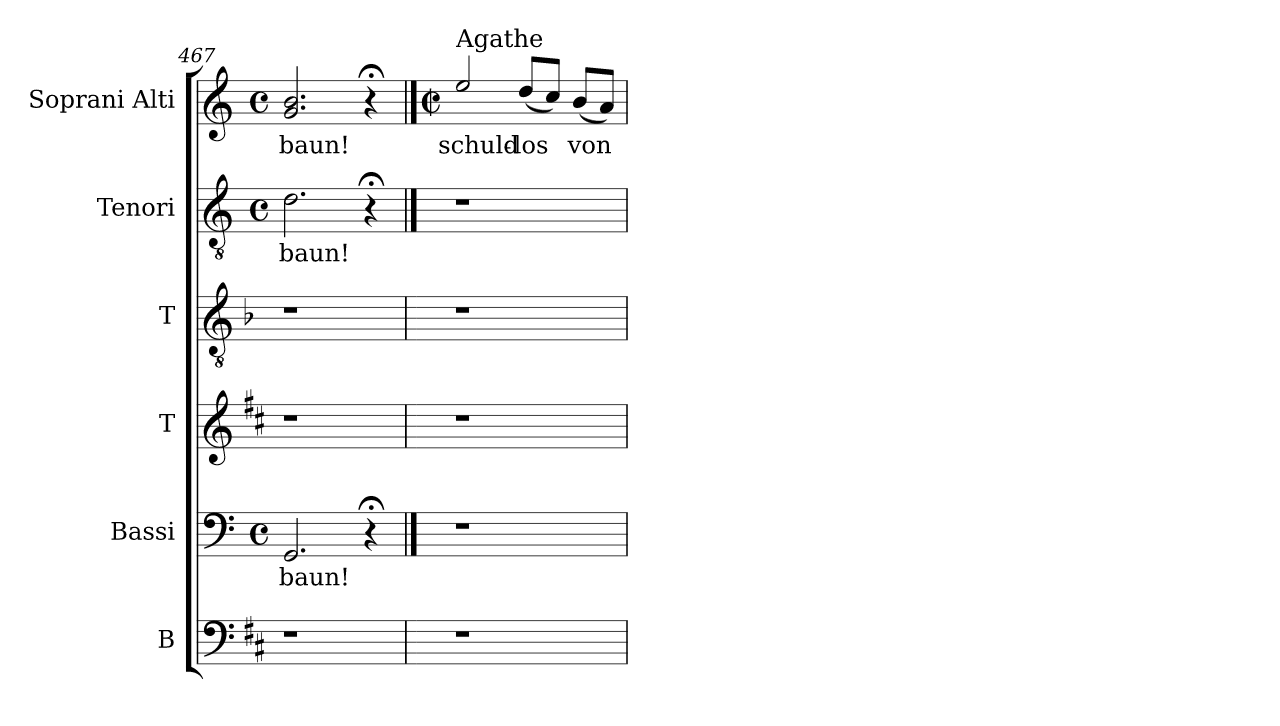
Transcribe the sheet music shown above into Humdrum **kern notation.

**kern	**kern	**text	**kern	**kern	**kern	**text	**kern	**text
*part6	*part5	*part5	*part4	*part3	*part2	*part2	*part1	*part1
*staff6	*staff5	*staff5	*staff4	*staff3	*staff2	*staff2	*staff1	*staff1
*I"B	*I"Bassi	*	*I"T	*I"T	*I"Tenori	*	*I"Soprani  Alti	*
*I'B	*I'B	*	*I'T	*I'T	*I'T	*	*I'S  A	*
*clefF4	*clefF4	*	*clefG2	*clefGv2	*clefGv2	*	*clefG2	*
*k[f#c#]	*k[]	*	*k[f#c#]	*k[b-]	*k[]	*	*k[]	*
*D:	*C:	*	*D:	*F:	*C:	*	*C:	*
*	*M4/4	*	*	*	*M4/4	*	*M4/4	*
*	*met(c)	*	*	*	*met(c)	*	*met(c)	*
=467	=467	=467	=467	=467	=467	=467	=467	=467
!	!	!LO:LY:b:cj	!	!	!	!LO:LY:b:cj	!	!LO:LY:b:cj
1r	2.GG/	baun!	1r	1r	2.d\	baun!	2.b/ 2.g/	baun!
.	4r;<	.	.	.	4r;<	.	4r;<	.
!!LO:LB:g=z
=468	==468	==468	=468	=468	==468	==468	==468	==468
*	*	*	*	*	*	*	*M2/2	*
*	*	*	*	*	*	*	*met(c|)	*
!	!	!	!	!	!	!	!LO:TX:a:t=Agathe	!
!	!	!	!	!	!	!	!	!LO:LY:b:cj
1r	1r	.	1r	1r	1r	.	2ee/	schuld-
!	!	!	!	!	!	!	!	!LO:LY:b:cj
.	.	.	.	.	.	.	(>8dd/L	-los
.	.	.	.	.	.	.	8cc/J)	.
!	!	!	!	!	!	!	!	!LO:LY:b:cj
.	.	.	.	.	.	.	(>8b/L	von
.	.	.	.	.	.	.	8a/J)	.
=	=	=	=	=	=	=	=	=
*-	*-	*-	*-	*-	*-	*-	*-	*-
